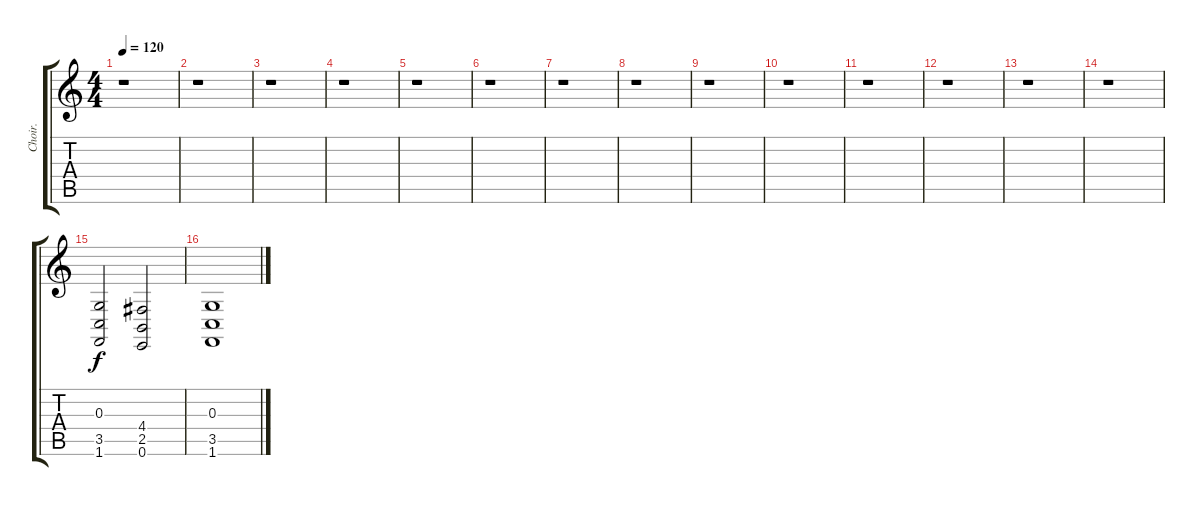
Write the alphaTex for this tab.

\track ("Choir." "Choir.") {instrument choiraahs}
\staff {score tabs}
\tuning (E4 B3 G3 D3 A2 E2) {hide}
\ts (4 4)
\tempo 120
\clef g2
\ks c
r.1{dy f} |
r.1 |
r.1 |
r.1 |
r.1 |
r.1 |
r.1 |
r.1 |
r.1 |
r.1 |
r.1 |
r.1 |
r.1 |
r.1 |
(0.3 3.5 1.6).2 (4.4 2.5 0.6).2 |
(0.3 3.5 1.6).1
